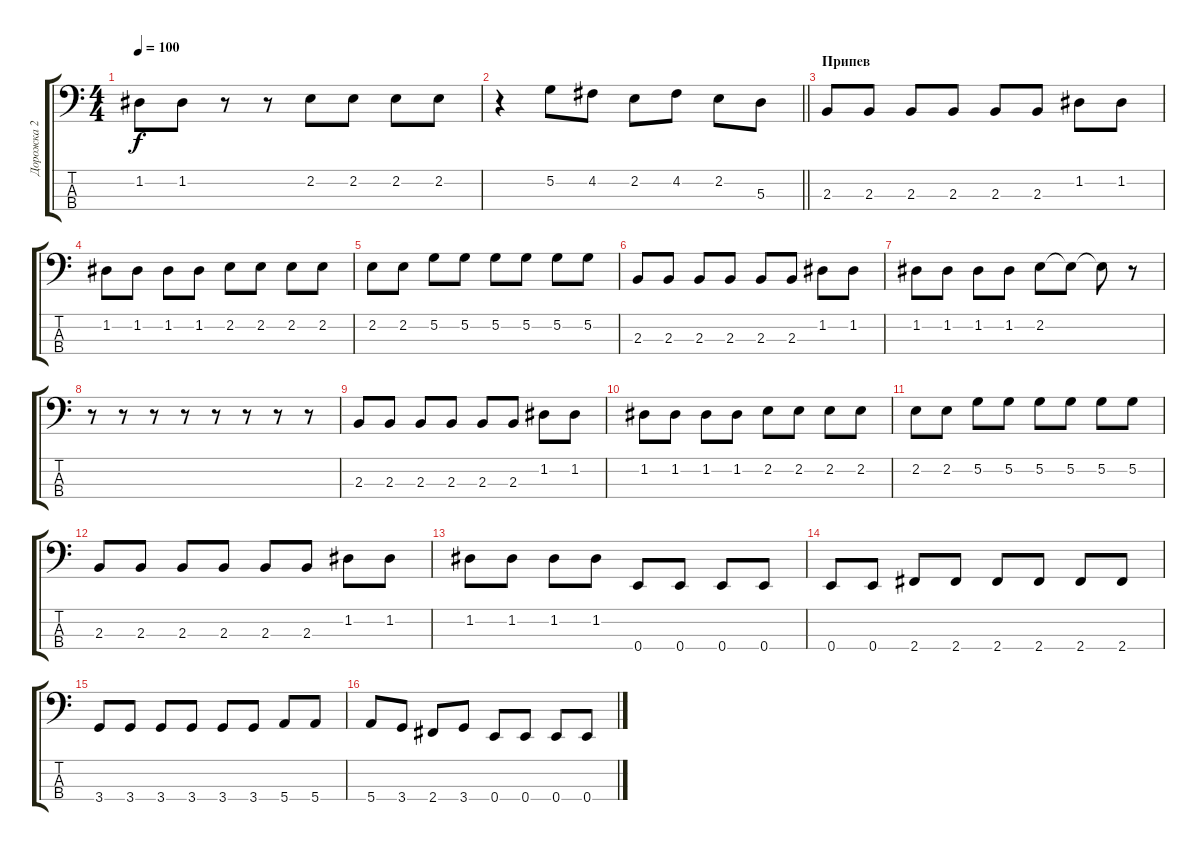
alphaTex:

\track ("Дорожка 2" "Дорожка 2") {instrument electricbassfinger}
\staff {score tabs}
\tuning (G2 D2 A1 E1) {hide}
\ts (4 4)
\tempo 100
\clef f4
\ks c
1.2.8{dy f} 1.2.8 r.8 r.8 2.2.8 2.2.8 2.2.8 2.2.8 |
\barLineRight lightlight
r.4 5.2.8 4.2.8 2.2.8 4.2.8 2.2.8 5.3.8 |
\section ("" "Припев")
2.3.8 2.3.8 2.3.8 2.3.8 2.3.8 2.3.8 1.2.8 1.2.8 |
1.2.8 1.2.8 1.2.8 1.2.8 2.2.8 2.2.8 2.2.8 2.2.8 |
2.2.8 2.2.8 5.2.8 5.2.8 5.2.8 5.2.8 5.2.8 5.2.8 |
2.3.8 2.3.8 2.3.8 2.3.8 2.3.8 2.3.8 1.2.8 1.2.8 |
1.2.8 1.2.8 1.2.8 1.2.8 2.2.8 2.2{t}.8 2.2{t}.8 r.8 |
r.8 r.8 r.8 r.8 r.8 r.8 r.8 r.8 |
2.3.8 2.3.8 2.3.8 2.3.8 2.3.8 2.3.8 1.2.8 1.2.8 |
1.2.8 1.2.8 1.2.8 1.2.8 2.2.8 2.2.8 2.2.8 2.2.8 |
2.2.8 2.2.8 5.2.8 5.2.8 5.2.8 5.2.8 5.2.8 5.2.8 |
2.3.8 2.3.8 2.3.8 2.3.8 2.3.8 2.3.8 1.2.8 1.2.8 |
1.2.8 1.2.8 1.2.8 1.2.8 0.4.8 0.4.8 0.4.8 0.4.8 |
0.4.8 0.4.8 2.4.8 2.4.8 2.4.8 2.4.8 2.4.8 2.4.8 |
3.4.8 3.4.8 3.4.8 3.4.8 3.4.8 3.4.8 5.4.8 5.4.8 |
5.4.8 3.4.8 2.4.8 3.4.8 0.4.8 0.4.8 0.4.8 0.4.8
